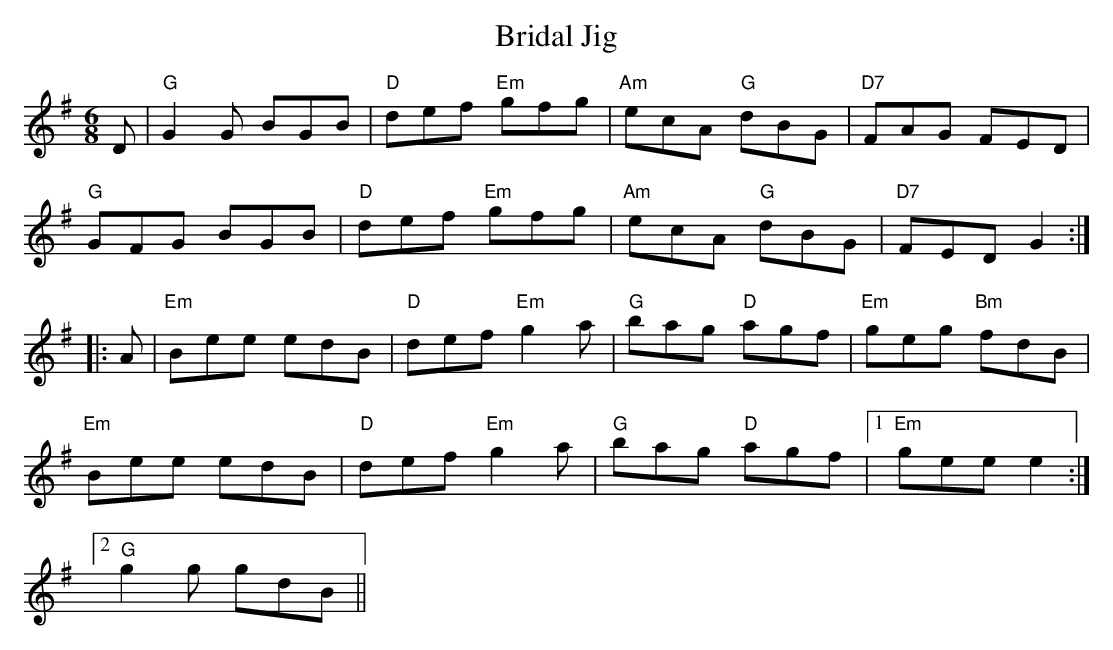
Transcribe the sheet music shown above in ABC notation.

X:1
T:Bridal Jig
M:6/8
K:G
D|"G"G2G BGB|"D"def "Em"gfg|"Am"ecA "G"dBG|"D7"FAG FED|
"G"GFG BGB|"D"def "Em"gfg|"Am"ecA "G"dBG|"D7"FED G2::
A|"Em"Bee edB|"D"def "Em"g2a|"G"bag "D"agf|"Em"geg "Bm"fdB|
"Em"Bee edB|"D"def "Em"g2a|"G"bag "D"agf| [1"Em"gee e2:|
 [2"G"g2g gdB||
